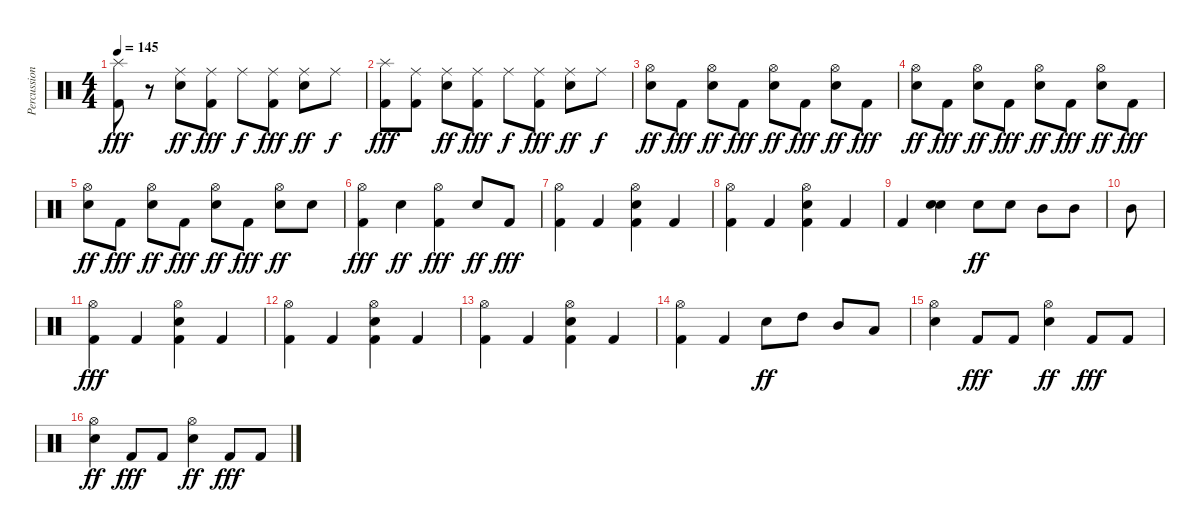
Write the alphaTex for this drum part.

\track ("Percussion" "Percussion") {instrument percussion}
\staff {score}
\articulation defaults
\ts (4 4)
\tempo 145
\clef neutral
\ks c
("Splash (hit)" "Kick (hit) 2").8{dy fff} r.8 ("Ride (middle)" "Snare (hit) 2").8{dy ff} ("Ride (middle)" "Kick (hit) 2").8{dy fff} "Ride (middle)".8{dy f} ("Ride (middle)" "Kick (hit) 2").8{dy fff} ("Ride (middle)" "Snare (hit) 2").8{dy ff} "Ride (middle)".8{dy f} |
("Splash (hit)" "Kick (hit) 2").8{dy fff} ("Ride (middle)" "Kick (hit) 2").8 ("Ride (middle)" "Snare (hit) 2").8{dy ff} ("Ride (middle)" "Kick (hit) 2").8{dy fff} "Ride (middle)".8{dy f} ("Ride (middle)" "Kick (hit) 2").8{dy fff} ("Ride (middle)" "Snare (hit) 2").8{dy ff} "Ride (middle)".8{dy f} |
("Hi-Hat (open)" "Snare (hit) 2").8{dy ff} "Kick (hit) 2".8{dy fff} ("Hi-Hat (open)" "Snare (hit) 2").8{dy ff} "Kick (hit) 2".8{dy fff} ("Hi-Hat (open)" "Snare (hit) 2").8{dy ff} "Kick (hit) 2".8{dy fff} ("Hi-Hat (open)" "Snare (hit) 2").8{dy ff} "Kick (hit) 2".8{dy fff} |
("Hi-Hat (open)" "Snare (hit) 2").8{dy ff} "Kick (hit) 2".8{dy fff} ("Hi-Hat (open)" "Snare (hit) 2").8{dy ff} "Kick (hit) 2".8{dy fff} ("Hi-Hat (open)" "Snare (hit) 2").8{dy ff} "Kick (hit) 2".8{dy fff} ("Hi-Hat (open)" "Snare (hit) 2").8{dy ff} "Kick (hit) 2".8{dy fff} |
("Hi-Hat (open)" "Snare (hit) 2").8{dy ff} "Kick (hit) 2".8{dy fff} ("Hi-Hat (open)" "Snare (hit) 2").8{dy ff} "Kick (hit) 2".8{dy fff} ("Hi-Hat (open)" "Snare (hit) 2").8{dy ff} "Kick (hit) 2".8{dy fff} ("Hi-Hat (open)" "Snare (hit) 2").8{dy ff} "Snare (hit) 2".8 |
("Hi-Hat (open)" "Kick (hit) 2").4{dy fff} "Snare (hit) 2".4{dy ff} ("Hi-Hat (open)" "Kick (hit) 2").4{dy fff} "Snare (hit) 2".8{dy ff} "Kick (hit) 2".8{dy fff} |
("Hi-Hat (open)" "Kick (hit) 2").4 "Kick (hit) 2".4 ("Hi-Hat (open)" "Snare (hit) 2" "Kick (hit) 2").4 "Kick (hit) 2".4 |
("Hi-Hat (open)" "Kick (hit) 2").4 "Kick (hit) 2".4 ("Hi-Hat (open)" "Snare (hit) 2" "Kick (hit) 2").4 "Kick (hit) 2".4 |
"Kick (hit) 2".4 ("Snare (hit) 2" "Snare (hit) 2").4{bd 480} "Snare (hit) 2".8{dy ff} "Snare (hit) 2".8 "Mid Tom (hit)".8 "Mid Tom (hit)".8 |
"Mid Tom (hit)".8 |
("Hi-Hat (open)" "Kick (hit) 2").4{dy fff} "Kick (hit) 2".4 ("Hi-Hat (open)" "Snare (hit) 2" "Kick (hit) 2").4 "Kick (hit) 2".4 |
("Hi-Hat (open)" "Kick (hit) 2").4 "Kick (hit) 2".4 ("Hi-Hat (open)" "Snare (hit) 2" "Kick (hit) 2").4 "Kick (hit) 2".4 |
("Hi-Hat (open)" "Kick (hit) 2").4 "Kick (hit) 2".4 ("Hi-Hat (open)" "Snare (hit) 2" "Kick (hit) 2").4 "Kick (hit) 2".4 |
("Hi-Hat (open)" "Kick (hit) 2").4 "Kick (hit) 2".4 "Snare (hit) 2".8{dy ff} "High Tom (hit)".8 "Mid Tom (hit)".8 "Low Tom (hit)".8 |
("Hi-Hat (open)" "Snare (hit) 2").4 "Kick (hit) 2".8{dy fff} "Kick (hit) 2".8 ("Hi-Hat (open)" "Snare (hit) 2").4{dy ff} "Kick (hit) 2".8{dy fff} "Kick (hit) 2".8 |
("Hi-Hat (open)" "Snare (hit) 2").4{dy ff} "Kick (hit) 2".8{dy fff} "Kick (hit) 2".8 ("Hi-Hat (open)" "Snare (hit) 2").4{dy ff} "Kick (hit) 2".8{dy fff} "Kick (hit) 2".8
